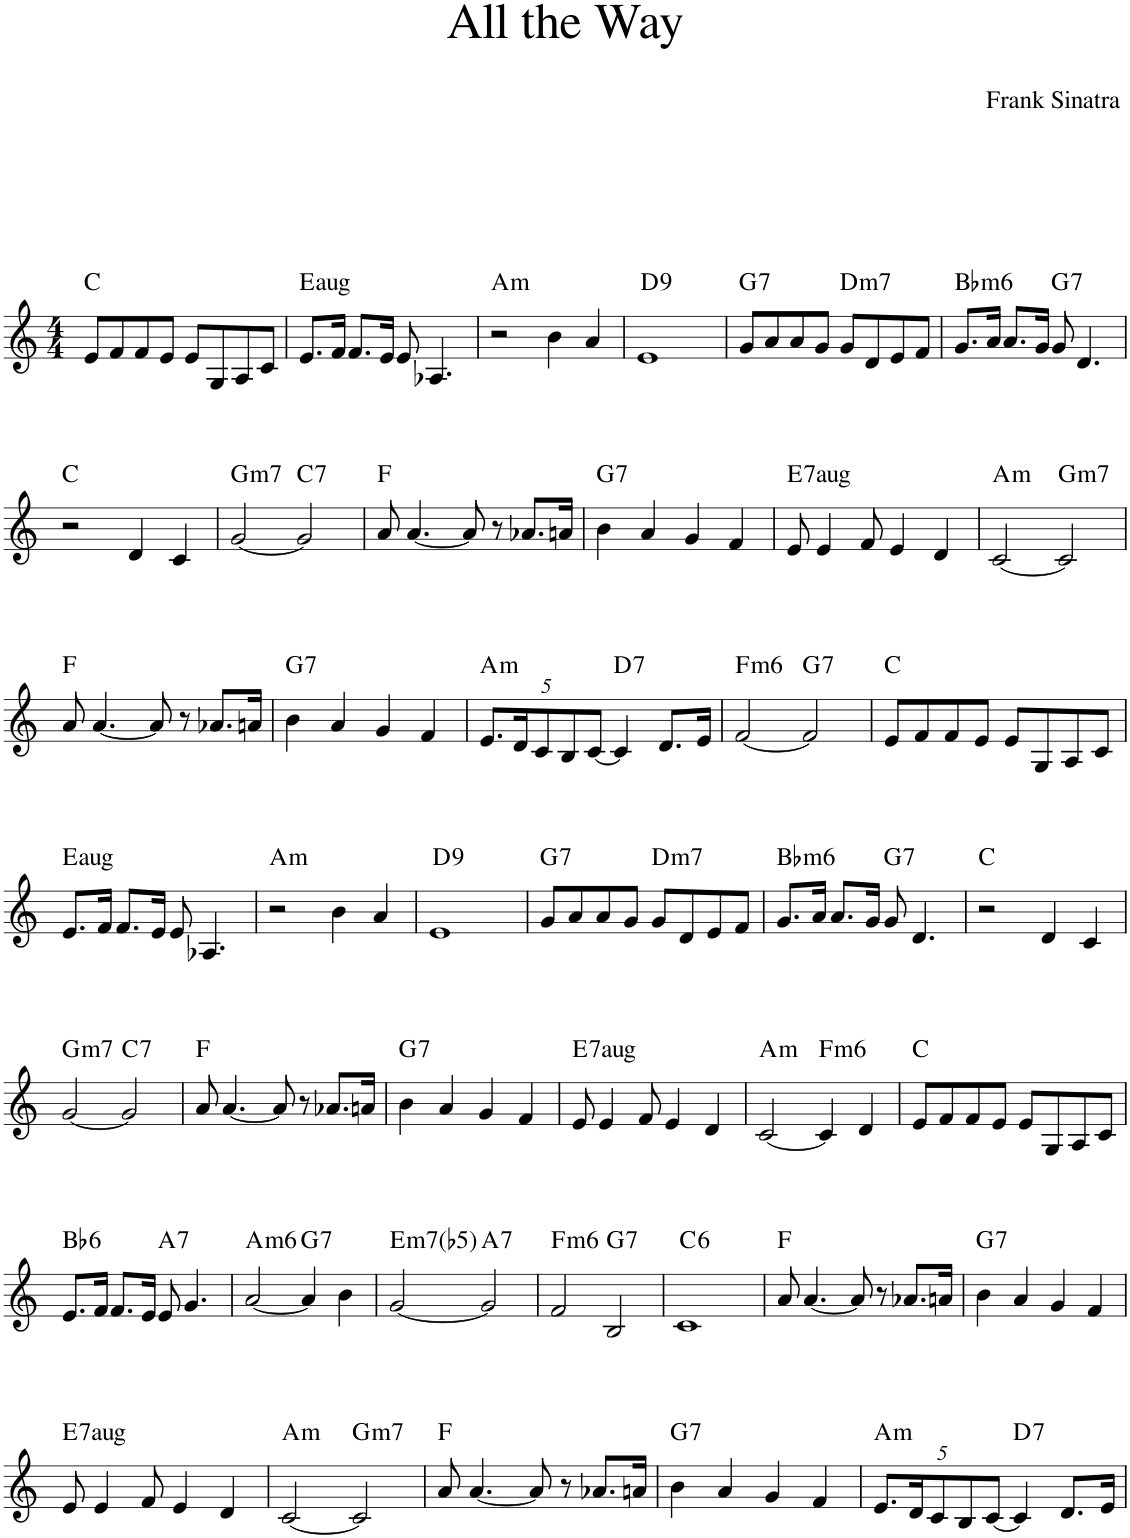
**kern	**harte
*part1	*part1
*staff1	*
*I"Piano	*
*I'Pno.	*
*clefG2	*
*k[]	*
*M4/4	*
=1	=1
8e/L	C:maj
8f/	.
8f/	.
8e/J	.
8e/L	.
8G/	.
8A/	.
8c/J	.
=2	=2
!	!LO:H:kt=aug
8.e/L	E:aug
16f/Jk	.
8.f/L	.
16e/Jk	.
8e/	.
4.A-X/	.
=3	=3
!	!LO:H:kt=m
2r	A:min
4b\	.
4a/	.
=4	=4
!	!LO:H:kt=9
1e	D:9
=5	=5
!	!LO:H:kt=7
8g/L	G:7
8a/	.
8a/	.
8g/J	.
!	!LO:H:kt=m7
8g/L	D:min7
8d/	.
8e/	.
8f/J	.
=6	=6
!	!LO:H:kt=m6
8.g/L	Bb:min6
16a/Jk	.
8.a/L	.
16g/Jk	.
!	!LO:H:kt=7
8g/	G:7
4.d/	.
!!LO:LB:g=z
=7	=7
2r	C:maj
4d/	.
4c/	.
=8	=8
!	!LO:H:kt=m7
[2g/	G:min7
!	!LO:H:kt=7
2g/]	C:7
=9	=9
8a/	F:maj
[4.a/	.
8a/]	.
8r	.
8.a-X/L	.
16an/Jk	.
=10	=10
!	!LO:H:kt=7
4b\	G:7
4a/	.
4g/	.
4f/	.
=11	=11
!	!LO:H:kt=7aug
8e/	E:aug(b7)
4e/	.
8f/	.
4e/	.
4d/	.
=12	=12
!	!LO:H:kt=m
[2c/	A:min
!	!LO:H:kt=m7
2c/]	G:min7
!!LO:LB:g=z
=13	=13
8a/	F:maj
[4.a/	.
8a/]	.
8r	.
8.a-X/L	.
16an/Jk	.
=14	=14
!	!LO:H:kt=7
4b\	G:7
4a/	.
4g/	.
4f/	.
=15	=15
*Xbrackettup	*
!	!LO:H:kt=m
10.e/L	A:min
20d/K	.
10c/	.
10B/	.
[10c/J	.
!	!LO:H:kt=7
4c/]	D:7
8.d/L	.
16e/Jk	.
=16	=16
!	!LO:H:kt=m6
[2f/	F:min6
!	!LO:H:kt=7
2f/]	G:7
=17	=17
8e/L	C:maj
8f/	.
8f/	.
8e/J	.
8e/L	.
8G/	.
8A/	.
8c/J	.
!!LO:LB:g=z
=18	=18
!	!LO:H:kt=aug
8.e/L	E:aug
16f/Jk	.
8.f/L	.
16e/Jk	.
8e/	.
4.A-X/	.
=19	=19
!	!LO:H:kt=m
2r	A:min
4b\	.
4a/	.
=20	=20
!	!LO:H:kt=9
1e	D:9
=21	=21
!	!LO:H:kt=7
8g/L	G:7
8a/	.
8a/	.
8g/J	.
!	!LO:H:kt=m7
8g/L	D:min7
8d/	.
8e/	.
8f/J	.
=22	=22
!	!LO:H:kt=m6
8.g/L	Bb:min6
16a/Jk	.
8.a/L	.
16g/Jk	.
!	!LO:H:kt=7
8g/	G:7
4.d/	.
=23	=23
2r	C:maj
4d/	.
4c/	.
!!LO:LB:g=z
=24	=24
!	!LO:H:kt=m7
[2g/	G:min7
!	!LO:H:kt=7
2g/]	C:7
=25	=25
8a/	F:maj
[4.a/	.
8a/]	.
8r	.
8.a-X/L	.
16an/Jk	.
=26	=26
!	!LO:H:kt=7
4b\	G:7
4a/	.
4g/	.
4f/	.
=27	=27
!	!LO:H:kt=7aug
8e/	E:aug(b7)
4e/	.
8f/	.
4e/	.
4d/	.
=28	=28
!	!LO:H:kt=m
[2c/	A:min
!	!LO:H:kt=m6
4c/]	F:min6
4d/	.
=29	=29
8e/L	C:maj
8f/	.
8f/	.
8e/J	.
8e/L	.
8G/	.
8A/	.
8c/J	.
!!LO:LB:g=z
=30	=30
!	!LO:H:kt=6
8.e/L	Bb:maj6
16f/Jk	.
8.f/L	.
16e/Jk	.
!	!LO:H:kt=7
8e/	A:7
4.g/	.
=31	=31
!	!LO:H:kt=m6
[2a/	A:min6
!	!LO:H:kt=7
4a/]	G:7
4b\	.
=32	=32
!	!LO:H:kt=m7(b5)
[2g/	E:hdim7
!	!LO:H:kt=7
2g/]	A:7
=33	=33
!	!LO:H:kt=m6
2f/	F:min6
!	!LO:H:kt=7
2B/	G:7
=34	=34
!	!LO:H:kt=6
1c	C:maj6
=35	=35
*k[]	*
8a/	F:maj
[4.a/	.
8a/]	.
8r	.
8.a-X/L	.
16an/Jk	.
=36	=36
!	!LO:H:kt=7
4b\	G:7
4a/	.
4g/	.
4f/	.
!!LO:LB:g=z
=37	=37
!	!LO:H:kt=7aug
8e/	E:aug(b7)
4e/	.
8f/	.
4e/	.
4d/	.
=38	=38
!	!LO:H:kt=m
[2c/	A:min
!	!LO:H:kt=m7
2c/]	G:min7
=39	=39
8a/	F:maj
[4.a/	.
8a/]	.
8r	.
8.a-X/L	.
16an/Jk	.
=40	=40
!	!LO:H:kt=7
4b\	G:7
4a/	.
4g/	.
4f/	.
=41	=41
!	!LO:H:kt=m
10.e/L	A:min
20d/K	.
10c/	.
10B/	.
[10c/J	.
!	!LO:H:kt=7
4c/]	D:7
8.d/L	.
16e/Jk	.
=	=
*-	*-
